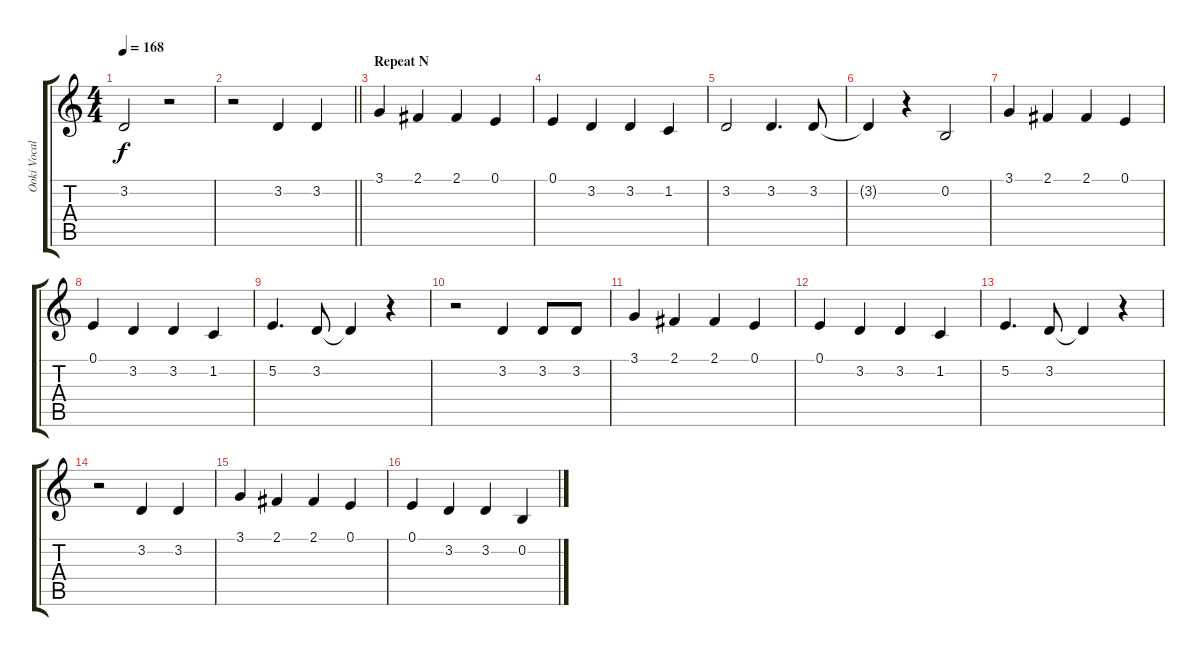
\track ("Ooki Vocals" "Ooki Vocal") {instrument sopranosax}
\staff {score tabs}
\tuning (E4 B3 G3 D3 A2 E2) {hide}
\ts (4 4)
\tempo 168
\clef g2
\ks c
3.2.2{dy f} r.2 |
\barLineRight lightlight
r.2 3.2.4 3.2.4 |
\section ("" "Repeat N")
3.1.4 2.1.4 2.1.4 0.1.4 |
0.1.4 3.2.4 3.2.4 1.2.4 |
3.2.2 3.2.4{d} 3.2.8 |
3.2{t}.4 r.4 0.2.2 |
3.1.4 2.1.4 2.1.4 0.1.4 |
0.1.4 3.2.4 3.2.4 1.2.4 |
5.2.4{d} 3.2.8 3.2{t}.4 r.4 |
r.2 3.2.4 3.2.8 3.2.8 |
3.1.4 2.1.4 2.1.4 0.1.4 |
0.1.4 3.2.4 3.2.4 1.2.4 |
5.2.4{d} 3.2.8 3.2{t}.4 r.4 |
r.2 3.2.4 3.2.4 |
3.1.4 2.1.4 2.1.4 0.1.4 |
0.1.4 3.2.4 3.2.4 0.2.4
